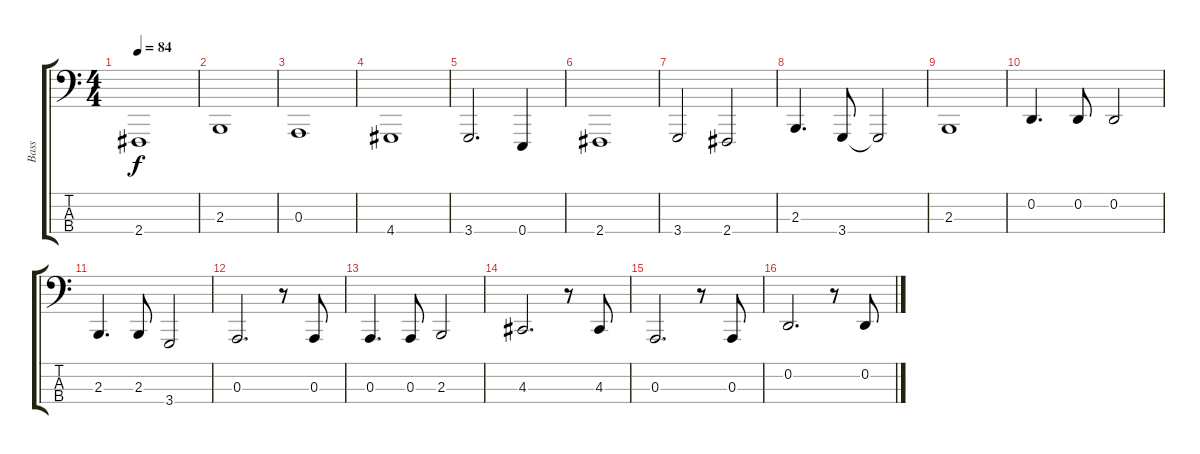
\track ("Bass" "Bass") {instrument percussiveorgan}
\staff {score tabs}
\tuning (G2 D2 A1 E1) {hide}
\ts (4 4)
\tempo 84
\clef f4
\ks c
2.4.1{dy f} |
2.3.1 |
0.3.1 |
4.4.1 |
3.4.2{d} 0.4.4 |
2.4.1 |
3.4.2 2.4.2 |
2.3.4{d} 3.4.8 3.4{t}.2 |
2.3.1 |
0.2.4{d} 0.2.8 0.2.2 |
2.3.4{d} 2.3.8 3.4.2 |
0.3.2{d} r.8 0.3.8 |
0.3.4{d} 0.3.8 2.3.2 |
4.3.2{d} r.8 4.3.8 |
0.3.2{d} r.8 0.3.8 |
0.2.2{d} r.8 0.2.8
